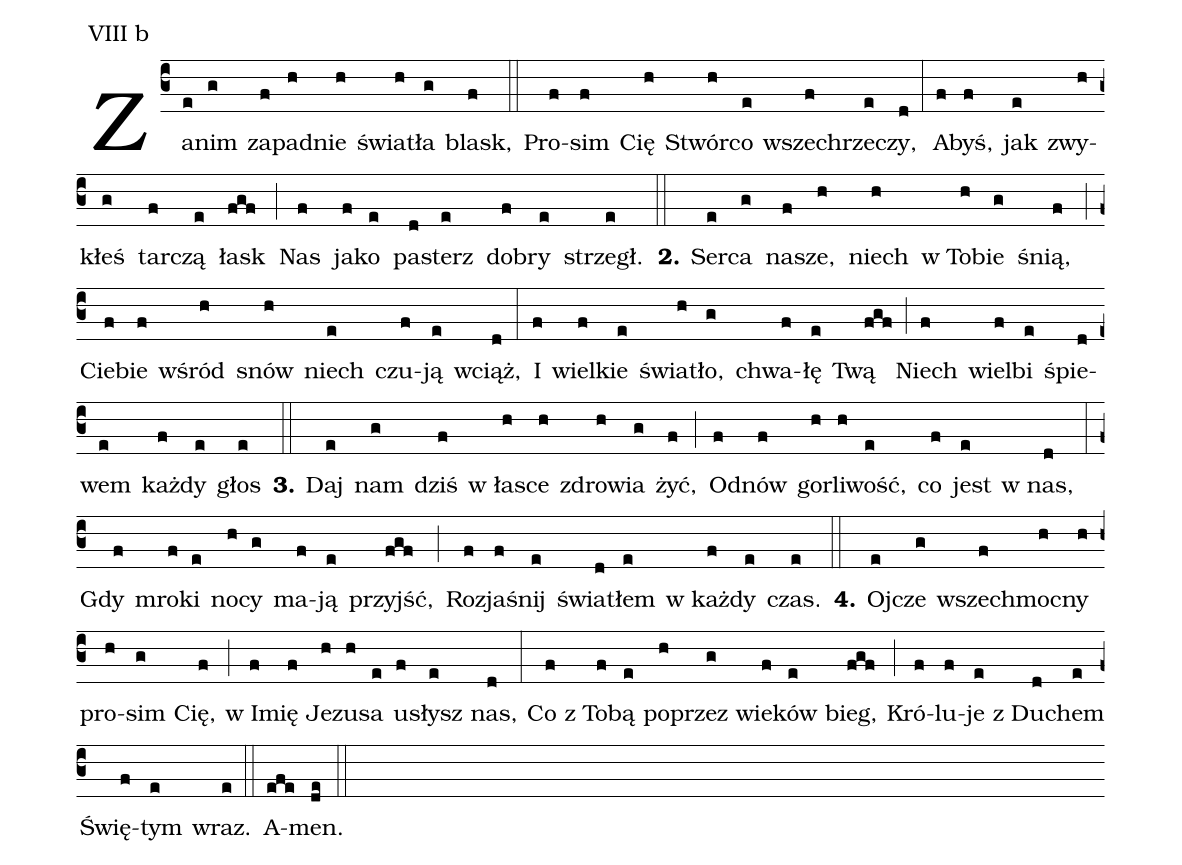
annotation: VIII b;
%%
(c3)Za(e)nim(g) za(f)pad(h)nie(h) świa(h)tła(g) blask,(f) (::)
Pro(f)sim(f) Cię(h) Stwór(h)co(e) wszech(f)rze(e)czy,(d) (:)
A(f)byś,(f) jak(e) zwy(h)kłeś(g) tar(f)czą(e) łask(fgf) (;)
Nas(f) ja(f)ko(e) pa(d)sterz(e) do(f)bry(e) strzegł.(e) (::)

<b>2. </b>Ser(e)ca(g) na(f)sze,(h) niech(h) w To(h)bie(g) śnią,(f) (;)
Cie(f)bie(f) wśród(h) snów(h) niech(e) czu(f)ją(e) wciąż,(d) (:)
I(f) wiel(f)kie(e) świa(h)tło,(g) chwa(f)łę(e) Twą(fgf) (;)
Niech(f) wiel(f)bi(e) śpie(d)wem(e) każ(f)dy(e) głos(e) (::)

<b>3. </b>Daj(e) nam(g) dziś(f) w ła(h)sce(h) zdro(h)wia(g) żyć,(f) (;)
Od(f)nów(f) gor(h)li(h)wość,(e) co(f) jest(e) w nas,(d) (:)
Gdy(f) mro(f)ki(e) no(h)cy(g) ma(f)ją(e) przyjść,(fgf) (;)
Roz(f)ja(f)śnij(e) świa(d)tłem(e) w każ(f)dy(e) czas.(e) (::)

<b>4. </b>Oj(e)cze(g) wszech(f)moc(h)ny(h) pro(h)sim(g) Cię,(f) (;)
w I(f)mię(f) Je(h)zu(h)sa(e) u(f)słysz(e) nas,(d) (:)
Co(f) z To(f)bą(e) po(h)przez(g) wie(f)ków(e) bieg,(fgf) (;)
Kró(f)lu(f)je(e) z Du(d)chem(e) Świę(f)tym(e) wraz.(e) (::)
A(efe)men.(de) (::)
